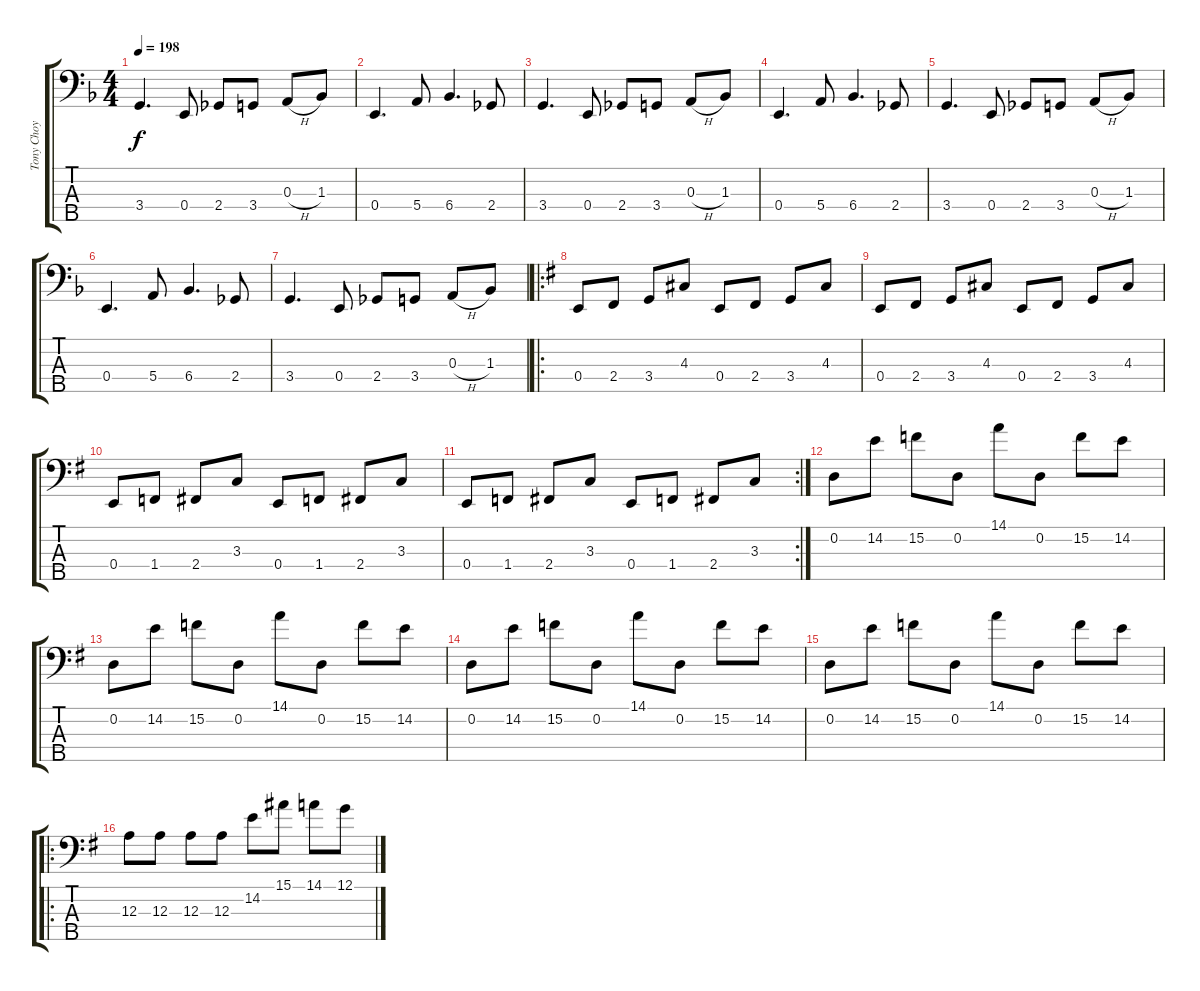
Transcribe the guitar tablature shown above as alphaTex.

\track ("Tony Choy" "Tony Choy") {instrument electricbassfinger}
\staff {score tabs}
\tuning (G2 D2 A1 E1 B0) {hide}
\ts (4 4)
\tempo 198
\clef f4
\ks f
3.4.4{d dy f} 0.4.8 2.4.8 3.4.8 0.3{h}.8 1.3.8 |
0.4.4{d} 5.4.8 6.4.4{d} 2.4.8 |
3.4.4{d} 0.4.8 2.4.8 3.4.8 0.3{h}.8 1.3.8 |
0.4.4{d} 5.4.8 6.4.4{d} 2.4.8 |
3.4.4{d} 0.4.8 2.4.8 3.4.8 0.3{h}.8 1.3.8 |
0.4.4{d} 5.4.8 6.4.4{d} 2.4.8 |
3.4.4{d} 0.4.8 2.4.8 3.4.8 0.3{h}.8 1.3.8 |
\ro
\ks g
0.4.8 2.4.8 3.4.8 4.3.8 0.4.8 2.4.8 3.4.8 4.3.8 |
0.4.8 2.4.8 3.4.8 4.3.8 0.4.8 2.4.8 3.4.8 4.3.8 |
0.4.8 1.4.8 2.4.8 3.3.8 0.4.8 1.4.8 2.4.8 3.3.8 |
\rc 2
0.4.8 1.4.8 2.4.8 3.3.8 0.4.8 1.4.8 2.4.8 3.3.8 |
0.2.8 14.2.8 15.2.8 0.2.8 14.1.8 0.2.8 15.2.8 14.2.8 |
0.2.8 14.2.8 15.2.8 0.2.8 14.1.8 0.2.8 15.2.8 14.2.8 |
0.2.8 14.2.8 15.2.8 0.2.8 14.1.8 0.2.8 15.2.8 14.2.8 |
0.2.8 14.2.8 15.2.8 0.2.8 14.1.8 0.2.8 15.2.8 14.2.8 |
\ro
12.3.8 12.3.8 12.3.8 12.3.8 14.2.8 15.1.8 14.1.8 12.1.8
